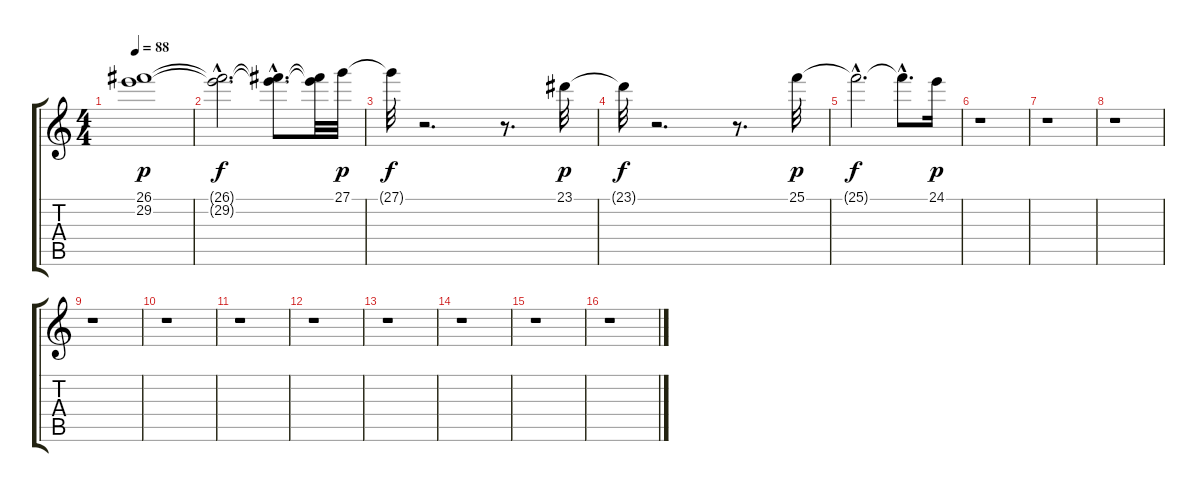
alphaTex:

\track "" {instrument birdtweet}
\staff {score tabs}
\tuning (E4 B3 G3 D3 A2 E2) {hide}
\ts (4 4)
\tempo 88
\clef g2
\ks c
(26.1 29.2).1{dy p instrument birdtweet} |
(26.1{hac t} 29.2{hac t}).2{d dy f} (26.1{hac t} 29.2{hac t}).8{d} (26.1{t} 29.2{t}).32 27.1.32{dy p} |
27.1{t}.32{dy f} r.2{d} r.8{d} 23.1.32{dy p} |
23.1{t}.32{dy f} r.2{d} r.8{d} 25.1.32{dy p} |
25.1{hac t}.2{d dy f} 25.1{hac t}.8{d} 24.1.16{dy p} |
r.1 |
r.1 |
r.1 |
r.1 |
r.1 |
r.1 |
r.1 |
r.1 |
r.1 |
r.1 |
r.1
